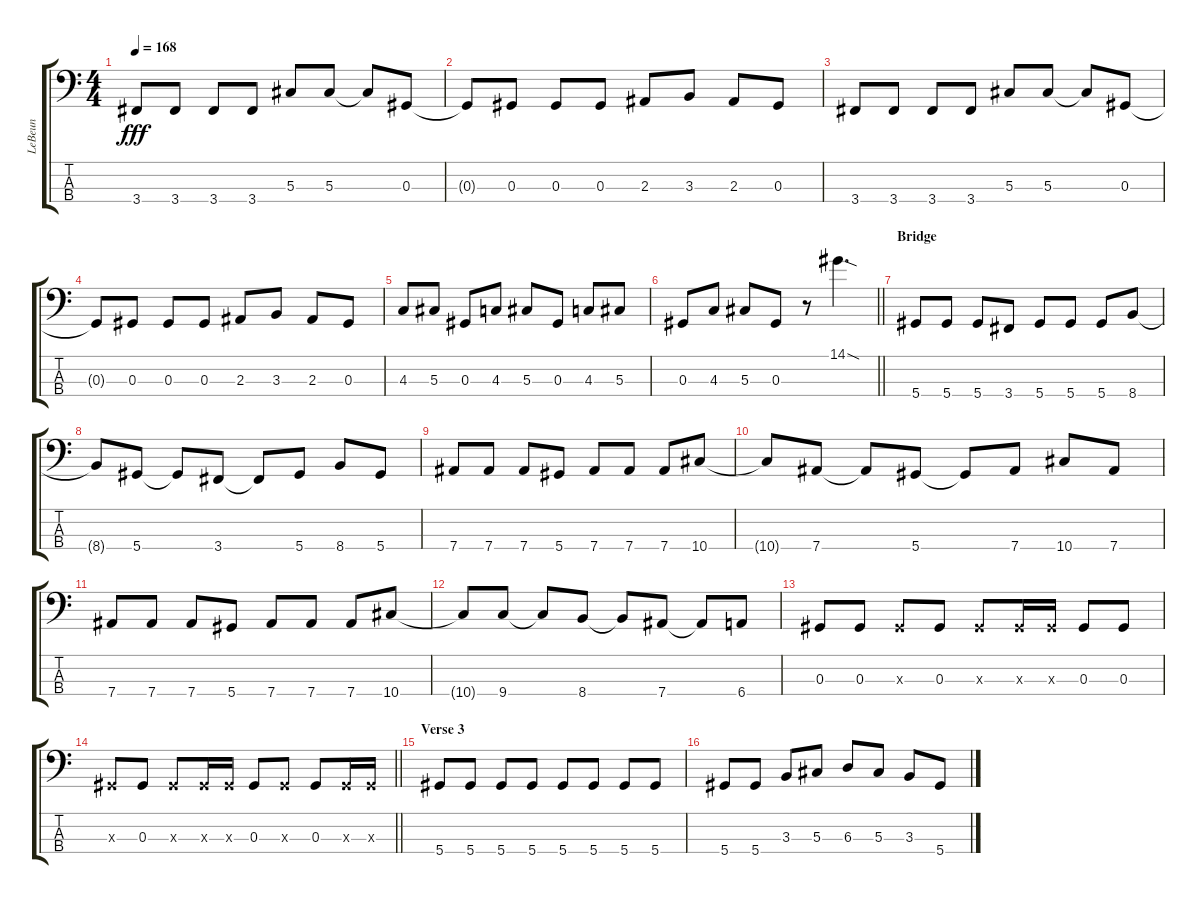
\track ("LeBeun" "LeBeun") {instrument electricbassfinger}
\staff {score tabs}
\tuning (Gb2 Db2 Ab1 Eb1) {hide}
\ts (4 4)
\tempo 168
\clef f4
\ks c
3.4.8{dy fff} 3.4.8 3.4.8 3.4.8 5.3.8 5.3.8 5.3{t}.8 0.3.8 |
0.3{t}.8 0.3.8 0.3.8 0.3.8 2.3.8 3.3.8 2.3.8 0.3.8 |
3.4.8 3.4.8 3.4.8 3.4.8 5.3.8 5.3.8 5.3{t}.8 0.3.8 |
0.3{t}.8 0.3.8 0.3.8 0.3.8 2.3.8 3.3.8 2.3.8 0.3.8 |
4.3.8 5.3.8 0.3.8 4.3.8 5.3.8 0.3.8 4.3.8 5.3.8 |
\barLineRight lightlight
0.3.8 4.3.8 5.3.8 0.3.8 r.8 14.1{sod}.4{d} |
\section ("" "Bridge")
5.4.8 5.4.8 5.4.8 3.4.8 5.4.8 5.4.8 5.4.8 8.4.8 |
8.4{t}.8 5.4.8 5.4{t}.8 3.4.8 3.4{t}.8 5.4.8 8.4.8 5.4.8 |
7.4.8 7.4.8 7.4.8 5.4.8 7.4.8 7.4.8 7.4.8 10.4.8 |
10.4{t}.8 7.4.8 7.4{t}.8 5.4.8 5.4{t}.8 7.4.8 10.4.8 7.4.8 |
7.4.8 7.4.8 7.4.8 5.4.8 7.4.8 7.4.8 7.4.8 10.4.8 |
10.4{t}.8 9.4.8 9.4{t}.8 8.4.8 8.4{t}.8 7.4.8 7.4{t}.8 6.4.8 |
0.3.8 0.3.8 0.3{x}.8 0.3.8 0.3{x}.8 0.3{x}.16 0.3{x}.16 0.3.8 0.3.8 |
\barLineRight lightlight
0.3{x}.8 0.3.8 0.3{x}.8 0.3{x}.16 0.3{x}.16 0.3.8 0.3{x}.8 0.3.8 0.3{x}.16 0.3{x}.16 |
\section ("" "Verse 3")
5.4.8 5.4.8 5.4.8 5.4.8 5.4.8 5.4.8 5.4.8 5.4.8 |
5.4.8 5.4.8 3.3.8 5.3.8 6.3.8 5.3.8 3.3.8 5.4.8
